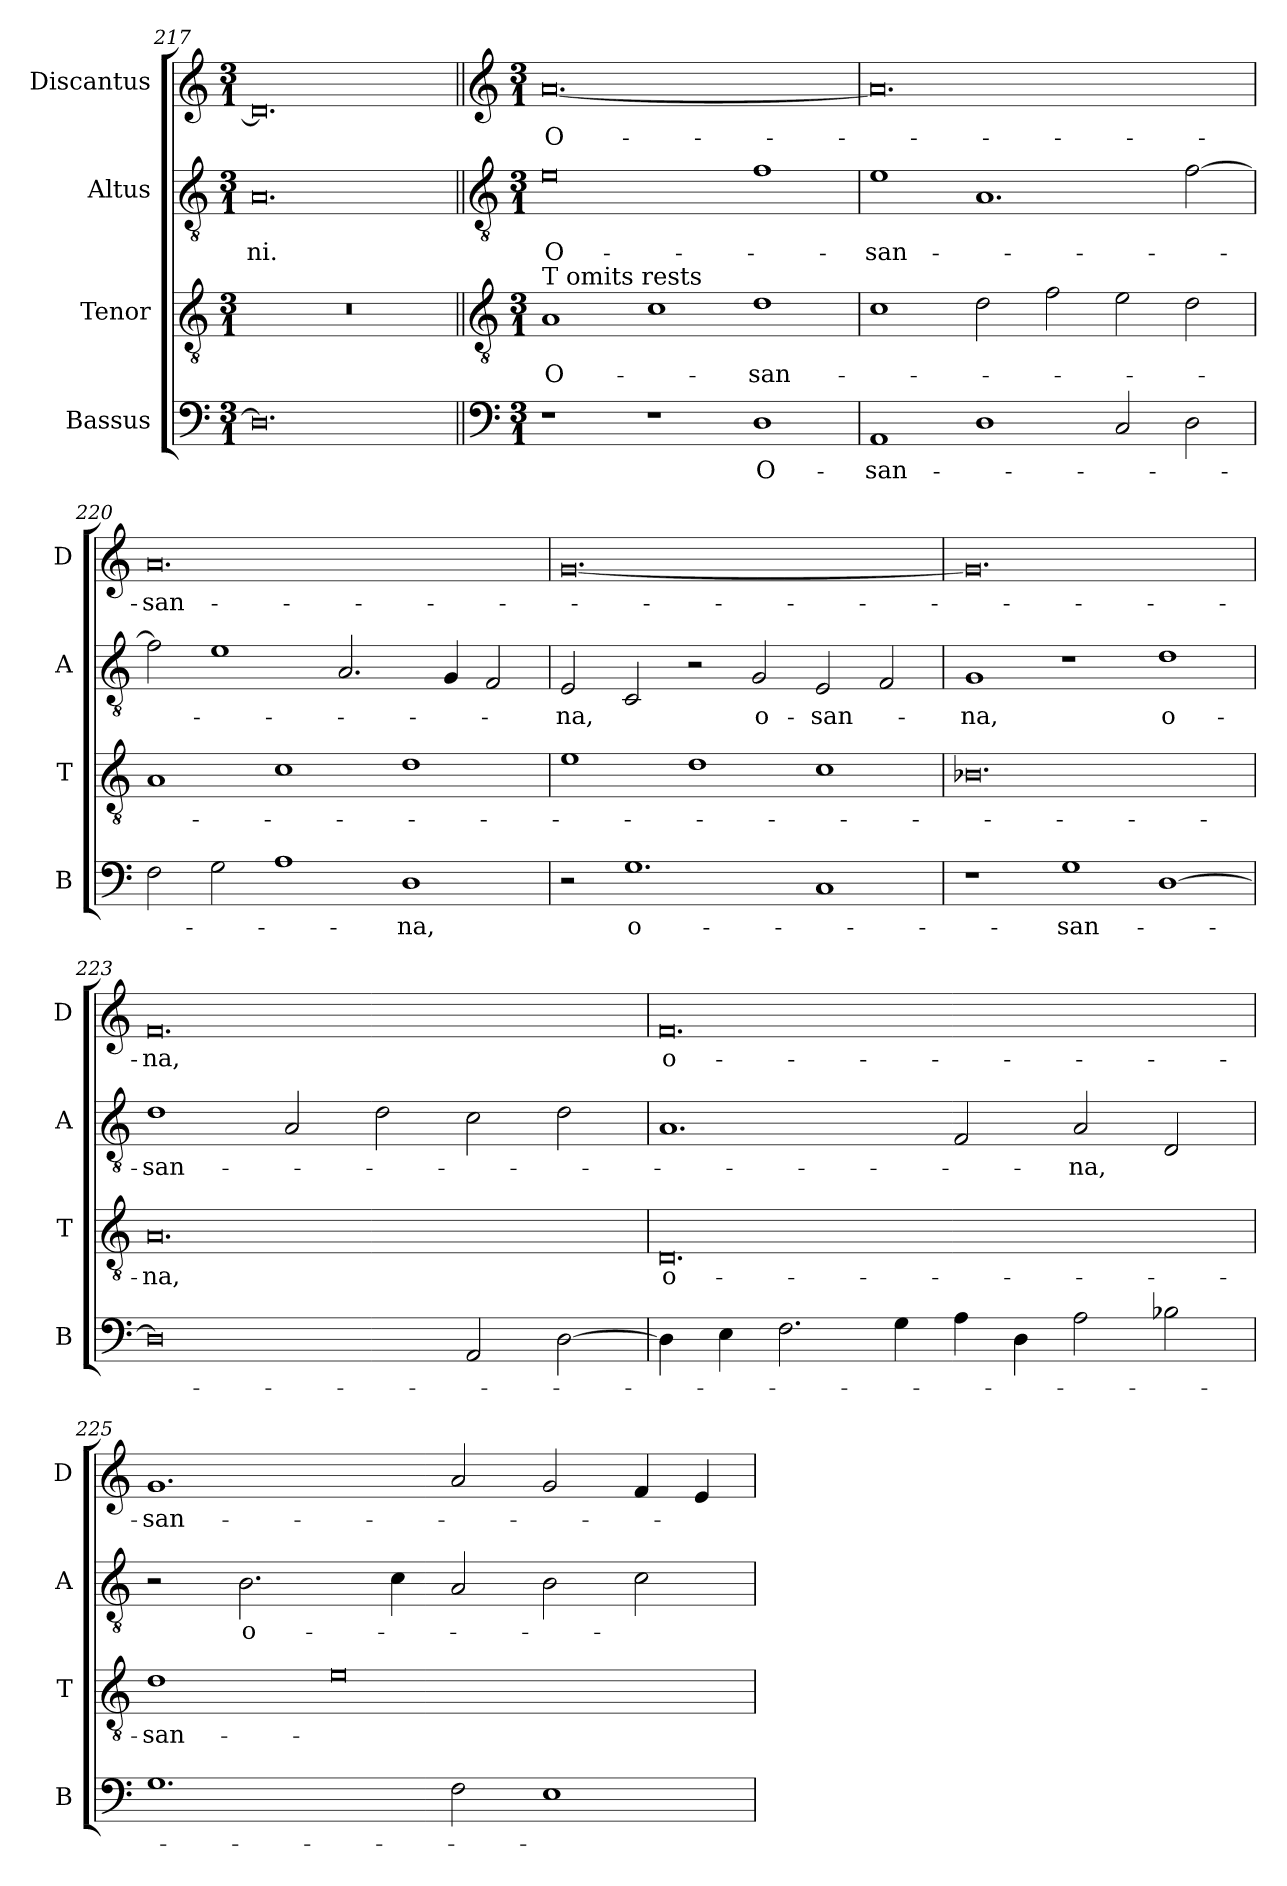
**kern	**text	**kern	**text	**kern	**text	**kern	**text
*part4	*part4	*part3	*part3	*part2	*part2	*part1	*part1
*staff4	*staff4	*staff3	*staff3	*staff2	*staff2	*staff1	*staff1
*I"Bassus	*	*I"Tenor	*	*I"Altus	*	*I"Discantus	*
*I'B	*	*I'T	*	*I'A	*	*I'D	*
*clefF4	*	*clefGv2	*	*clefGv2	*	*clefG2	*
*k[]	*	*k[]	*	*k[]	*	*k[]	*
*M3/1	*	*M3/1	*	*M3/1	*	*M3/1	*
=217	=217	=217	=217	=217	=217	=217	=217
0.D]	.	0.r	.	0.A	-ni.	0.d]	.
!!LO:LB:g=z
=218||	=218||	=218||	=218||	=218||	=218||	=218||	=218||
*clefF4	*	*clefGv2	*	*clefGv2	*	*clefG2	*
*k[]	*	*k[]	*	*k[]	*	*k[]	*
*M3/1	*	*M3/1	*	*M3/1	*	*M3/1	*
*	*	*	*	*	*	*MM300	*
!	!	!LO:TX:a:t=T omits rests	!	!	!	!	!
1r	.	1A	O-	0e	O-	[0.a	O-
1r	.	1c	.	.	.	.	.
1D	O-	1d	-san-	1f	.	.	.
=219	=219	=219	=219	=219	=219	=219	=219
1AA	-san-	1c	.	1e	-san-	0.a]	.
1D	.	2d	.	1.A	.	.	.
.	.	2f	.	.	.	.	.
2C	.	2e	.	.	.	.	.
2D	.	2d	.	[2f	.	.	.
=220	=220	=220	=220	=220	=220	=220	=220
2F	.	1A	.	2f]	.	0.a	-san-
2G	.	.	.	1e	.	.	.
1A	.	1c	.	.	.	.	.
.	.	.	.	2.A	.	.	.
1D	-na,	1d	.	.	.	.	.
.	.	.	.	4G	.	.	.
.	.	.	.	2F	.	.	.
=221	=221	=221	=221	=221	=221	=221	=221
2r	.	1e	.	2E	-na,	[0.g	.
1.G	o-	.	.	2C	.	.	.
.	.	1d	.	2r	.	.	.
.	.	.	.	2G	o-	.	.
1C	.	1c	.	2E	-san-	.	.
.	.	.	.	2F	.	.	.
=222	=222	=222	=222	=222	=222	=222	=222
1r	.	0.B-X	.	1G	-na,	0.g]	.
1G	-san-	.	.	1r	.	.	.
[1D	.	.	.	1d	o-	.	.
=223	=223	=223	=223	=223	=223	=223	=223
0D]	.	0.A	-na,	1d	-san-	0.f	-na,
.	.	.	.	2A	.	.	.
.	.	.	.	2d	.	.	.
2AA	.	.	.	2c	.	.	.
[2D	.	.	.	2d	.	.	.
=224	=224	=224	=224	=224	=224	=224	=224
4D]	.	0.D	o-	1.A	.	0.f	o-
4E	.	.	.	.	.	.	.
2.F	.	.	.	.	.	.	.
4G	.	.	.	.	.	.	.
4A	.	.	.	2F	.	.	.
4D	.	.	.	.	.	.	.
2A	.	.	.	2A	-na,	.	.
2B-X	.	.	.	2D	.	.	.
=225	=225	=225	=225	=225	=225	=225	=225
1.G	.	1d	-san-	2r	.	1.g	-san-
.	.	.	.	2.B	o-	.	.
.	.	0e	.	.	.	.	.
.	.	.	.	4c	.	.	.
2F	.	.	.	2A	.	2a	.
1E	.	.	.	2B	.	2g	.
.	.	.	.	2c	.	4f	.
.	.	.	.	.	.	4e	.
=	=	=	=	=	=	=	=
*-	*-	*-	*-	*-	*-	*-	*-
